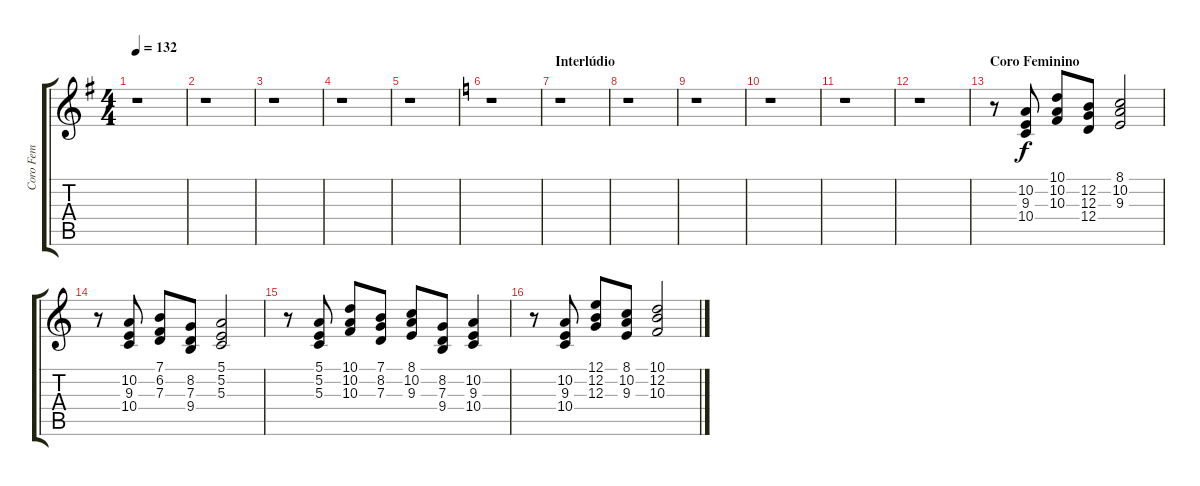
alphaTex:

\track ("Coro Fem" "Coro Fem") {instrument choiraahs}
\staff {score tabs}
\tuning (E4 B3 G3 D3 A2 E2) {hide}
\ts (4 4)
\tempo 132
\clef g2
\ks g
r.1{dy f} |
r.1 |
r.1 |
r.1 |
r.1 |
\ks aminor
r.1 |
\section ("" "Interlúdio")
r.1 |
r.1 |
r.1 |
r.1 |
r.1 |
r.1 |
\section ("" "Coro Feminino")
r.8 (10.2 9.3 10.4).8 (10.1 10.2 10.3).8 (12.2 12.3 12.4).8 (8.1 10.2 9.3).2 |
r.8 (10.2 9.3 10.4).8 (7.1 6.2 7.3).8 (8.2 7.3 9.4).8 (5.1 5.2 5.3).2 |
r.8 (5.1 5.2 5.3).8 (10.1 10.2 10.3).8 (7.1 8.2 7.3).8 (8.1 10.2 9.3).8 (8.2 7.3 9.4).8 (10.2 9.3 10.4).4 |
r.8 (10.2 9.3 10.4).8 (12.1 12.2 12.3).8 (8.1 10.2 9.3).8 (10.1 12.2 10.3).2
